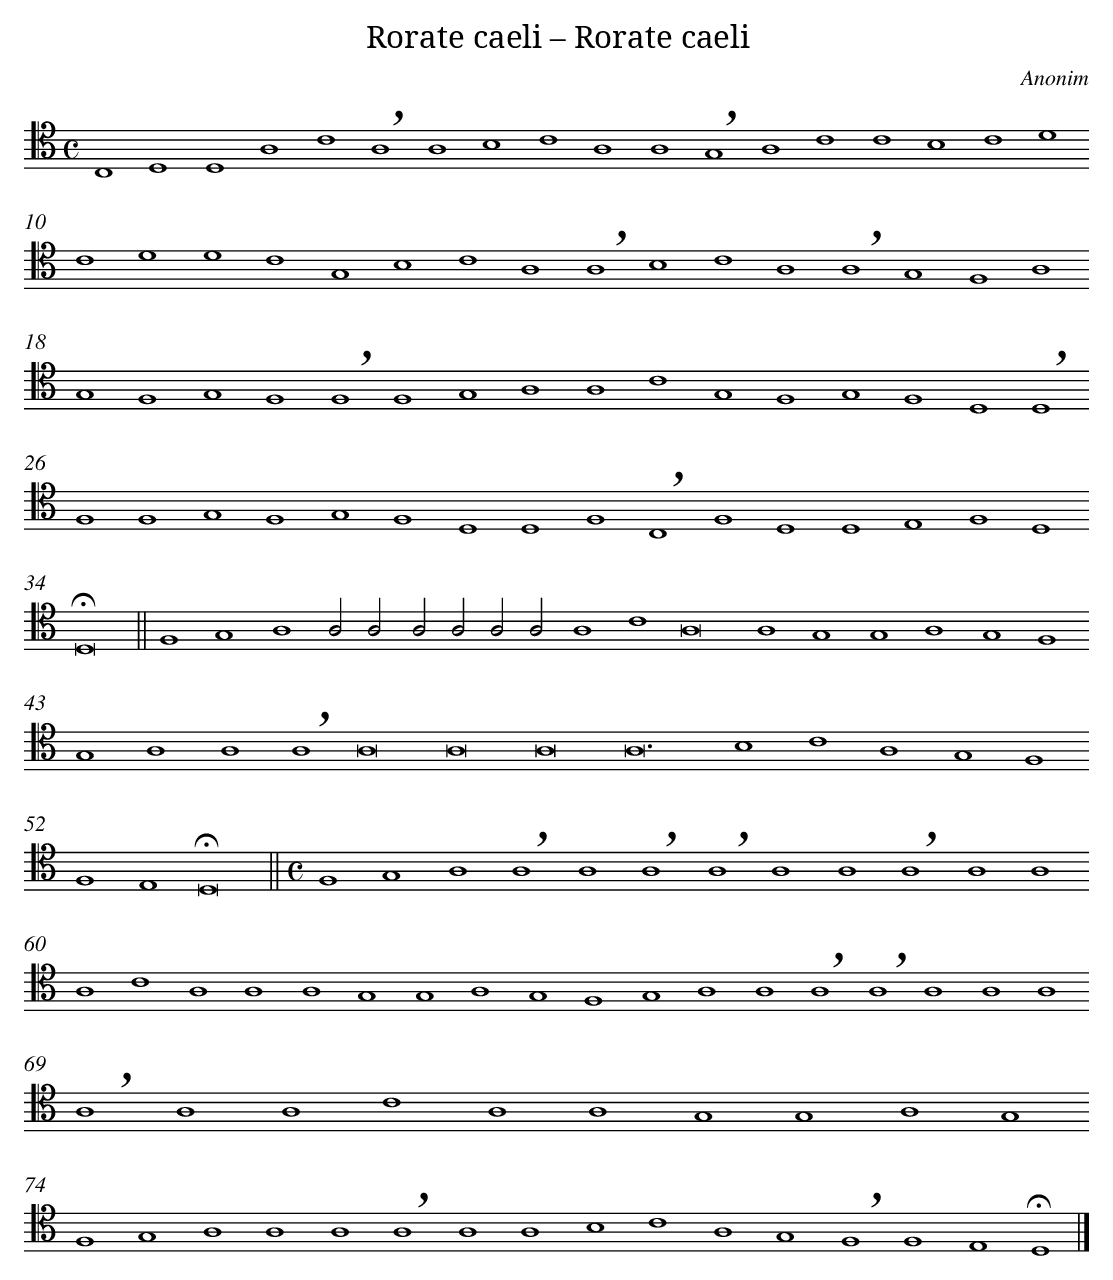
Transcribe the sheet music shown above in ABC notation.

X:1
T: Rorate caeli – Rorate caeli
C: Anonim
L: 1/4
M: C
K: C clef=tenor
C,4D,4 [|]
D,4A,4 [|]
C4!breath!A,4 [|]
A,4B,4 [|]
C4A,4 [|]
A,4!breath!G,4 [|]
A,4C4 [|]
C4B,4 [|]
C4D4 [|]
C4D4 [|]
D4C4 [|]
G,4B,4 [|]
C4A,4 [|]
!breath!A,4B,4 [|]
C4A,4 [|]
!breath!A,4G,4 [|]
F,4A,4 [|]
G,4F,4 [|]
G,4F,4 [|]
!breath!F,4F,4 [|]
G,4A,4 [|]
A,4C4 [|]
G,4F,4 [|]
G,4F,4 [|]
D,4!breath!D,4 [|]
F,4F,4 [|]
G,4F,4 [|]
G,4F,4 [|]
D,4D,4 [|]
F,4!breath!C,4 [|]
F,4D,4 [|]
D,4E,4 [|]
F,4D,4 [|]
!fermata!D,8 ||
F,4G,4 [|]
A,4A,2A,2 [|]
A,2A,2A,2A,2 [|]
A,4C4 [|]
A,8 [|]
A,4G,4 [|]
G,4A,4 [|]
G,4F,4 [|]
G,4A,4 [|]
A,4!breath!A,4 [|]
A,8 [|]
A,8 [|]
A,8 [|]
A,12 [|]
B,4 [|]
C4A,4 [|]
G,4F,4 [|]
F,4E,4 [|]
!fermata!D,8 ||
[M:C]F,4G,4 [|]
A,4!breath!A,4 [|]
A,4!breath!A,4 [|]
!breath!A,4A,4 [|]
A,4!breath!A,4 [|]
A,4A,4 [|]
A,4C4 [|]
A,4A,4 [|]
A,4G,4 [|]
G,4A,4 [|]
G,4F,4 [|]
G,4A,4 [|]
A,4!breath!A,4 [|]
!breath!A,4A,4 [|]
A,4A,4 [|]
!breath!A,4A,4 [|]
A,4C4 [|]
A,4A,4 [|]
G,4G,4 [|]
A,4G,4 [|]
F,4G,4 [|]
A,4A,4 [|]
A,4!breath!A,4 [|]
A,4A,4 [|]
B,4C4 [|]
A,4G,4 [|]
!breath!F,4F,4 [|]
E,4!fermata!D,4 |]
